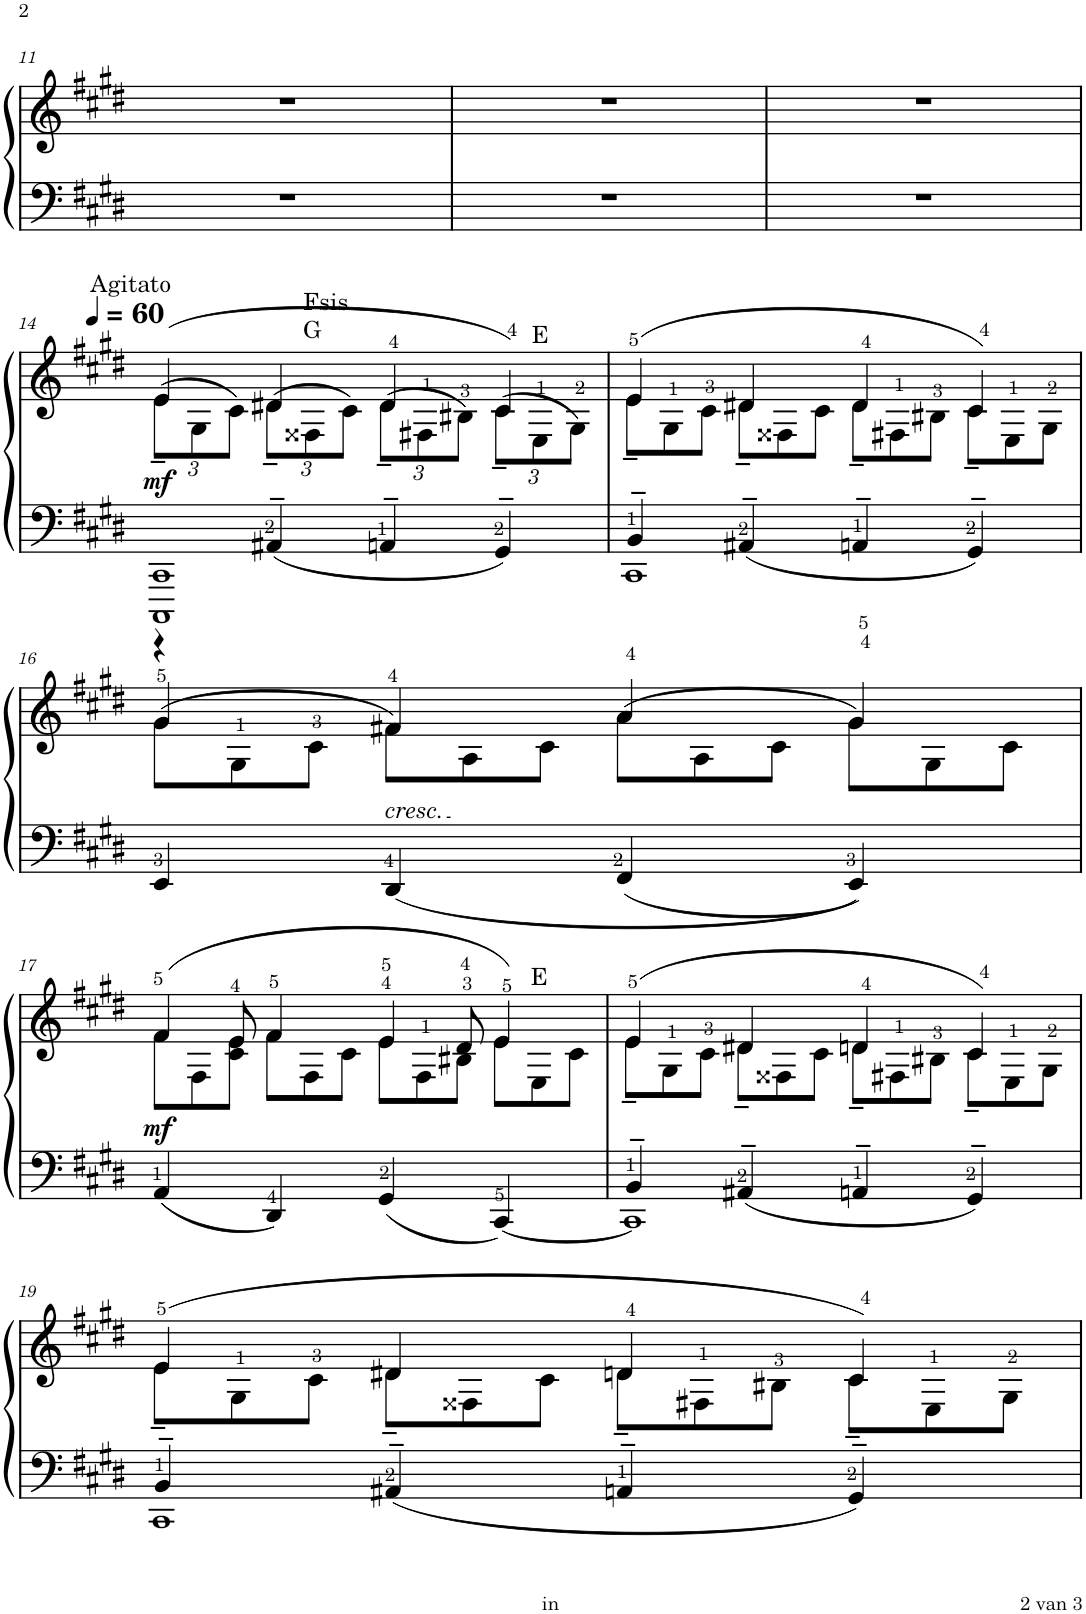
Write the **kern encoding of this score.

**kern	**kern	**dynam
*part1	*part1	*part1
*staff2	*staff1	*staff1/2
*I"Piano	*	*
*I'Pno.	*	*
!!LO:PB:g=z
*clefF4	*clefG2	*
*k[f#c#g#d#]	*k[f#c#g#d#]	*
*M4/4	*M4/4	*
=11	=11	=11
1r	1r	.
=12	=12	=12
1r	1r	.
=13	=13	=13
1r	1r	.
!!LO:LB:g=z
=14	=14	=14
*^	*	*
*	*	*Xbrackettup	*
*v	*v	*	*
*	*MM60	*
*^	*^	*
!	!	!LO:TX:a:t=Agitato	!	!
!	!	!	!	!LO:DY:b
1CCC# 1CC#	4r	((>12e~\L	4e/	mf
.	.	12G#\	.	.
.	.	12c#\J)	.	.
.	4AA#X<~/	(12d#X~\L	4d#/	.
!	!	!LO:TX:a:t=Fsis	!	!
!	!	!LO:TX:a:t=G	!	!
.	.	12F##X\	.	.
.	.	12c#\J)	.	.
.	4AAn<~/	(12d#>~\L	4d#/	.
.	.	12F#X>\	.	.
.	.	12B#X>\J)	.	.
.	4GG#~/	(12c#>~\L)	4c#/	.
!	!	!LO:TX:a:t=E	!	!
.	.	12E>\	.	.
.	.	12G#>\J)	.	.
=15	=15	=15	=15	=15
1CC#	4BB~/	(>12e>~\L	4e/	.
.	.	12G#>\	.	.
.	.	12c#\J	.	.
.	4AA#X~/	12d#X~\L	4d#/	.
.	.	12F##X\	.	.
.	.	12c#\J	.	.
.	4AAn<~/	12d#>~\L	4d#/	.
.	.	12F#X>\	.	.
.	.	12B#X>\J	.	.
.	4GG#<~/	12c#>~\L)	4c#/	.
.	.	12E>\	.	.
.	.	12G#>\J	.	.
!!LO:LB:g=z	!!
=16	=16	=16	=16	=16
1ryy	4EE</	(>12g#>\L	4g#/	.
.	.	12G#>\	.	.
.	.	12c#\J	.	.
!	!	!LO:TX:b:i:t=cresc.	!	!
.	4DD#/	12f#X>\L)	4f#/	.
.	.	12A\	.	.
.	.	12c#\J	.	.
.	4FF#</	(>12a>\L	4a/	.
.	.	12A\	.	.
.	.	12c#\J	.	.
.	4EE/	12g#>>\L)	4g#/	.
.	.	12G#\	.	.
.	.	12c#\J	.	.
!!LO:LB:g=z
=17	=17	=17	=17	=17
*	*	*	*^	*
*	*	*	*	*brackettup	*
!	!	!	!	!	!LO:DY:b
1ryy	4AA/	(>12f#>\L	4f#/	12ryy	mf
.	.	12F#\	.	12ryy	.
.	.	12c#\ 12e\J	.	12e/	.
*	*	*Xbrackettup	*	*	*
.	4DD#/	12f#>\L	4f#/	4ryy	.
.	.	12F#\	.	.	.
.	.	12c#\J	.	.	.
*	*	*	*	*brackettup	*
.	4GG#</	12e>>\L	4e/	6ryy	.
.	.	12F#>\	.	.	.
.	.	12B#X>\J	.	12d#/	.
*	*	*Xbrackettup	*	*	*
.	[<4CC#/	12e>\L)	4e/	12ryy	.
!	!	!LO:TX:a:t=E	!	!	!
.	.	12E\	.	6ryy	.
.	.	12c#\J	.	.	.
*	*	*	*v	*v	*
=18	=18	=18	=18	=18
1CC#]	4BB~/	(>12e>~\L	4e/	.
.	.	12G#>\	.	.
.	.	12c#\J	.	.
.	4AA#X~/	12d#X~\L	4d#/	.
.	.	12F##X\	.	.
.	.	12c#\J	.	.
.	4AAn<~/	12dn>~\L	4dn/	.
.	.	12F#X>\	.	.
.	.	12B#X>\J	.	.
.	4GG#<~/	12c#>~\L)	4c#/	.
.	.	12E>\	.	.
.	.	12G#>\J	.	.
!!LO:LB:g=z	!!
=19	=19	=19	=19	=19
1CC#	4BB~/	(>12e>~\L	4e/	.
.	.	12G#>\	.	.
.	.	12c#\J	.	.
.	4AA#X~/	12d#X~\L	4d#/	.
.	.	12F##X\	.	.
.	.	12c#\J	.	.
.	4AAn<~/	12dn>~\L	4dn/	.
.	.	12F#X>\	.	.
.	.	12B#X>\J	.	.
.	4GG#<~/	12c#>~\L)	4c#/	.
.	.	12E>\	.	.
.	.	12G#>\J	.	.
*v	*v	*	*	*
*	*v	*v	*
=	=	=
*-	*-	*-
